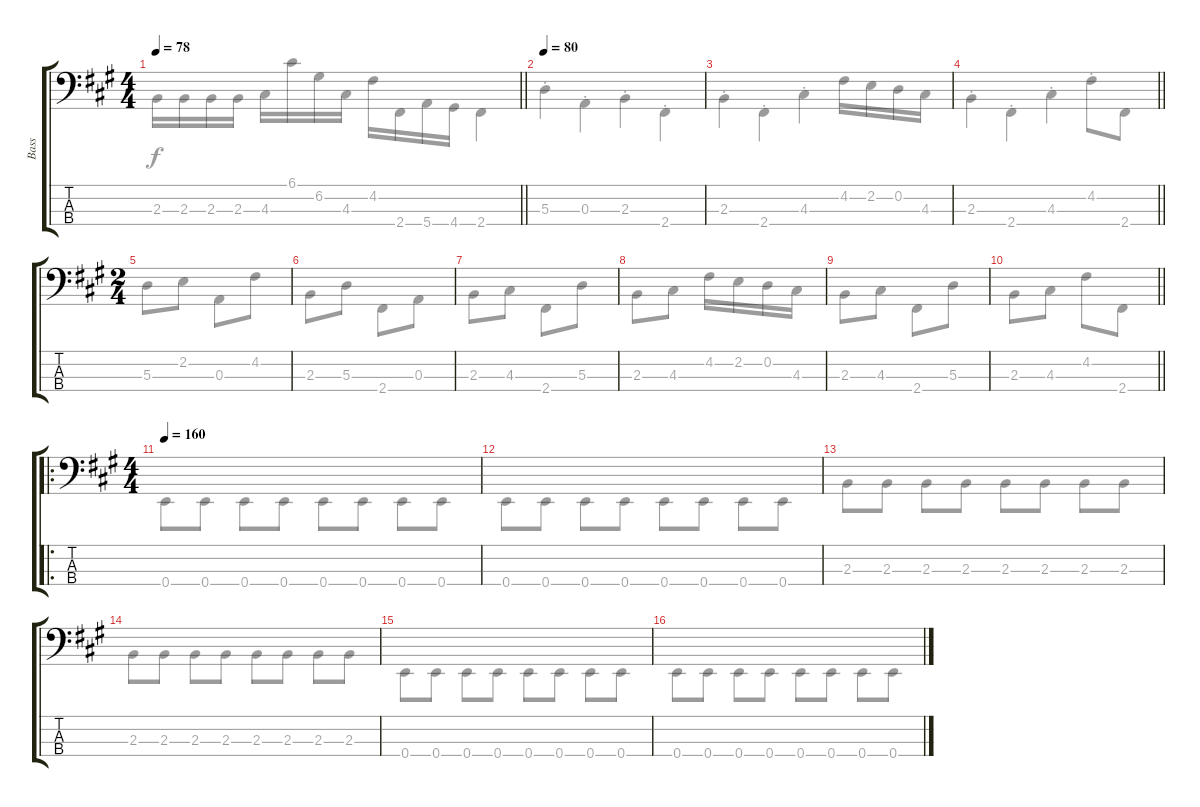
\track ("Bass" "Bass") {instrument electricbassfinger}
\staff {score tabs}
\tuning (G2 D2 A1 E1) {hide}
\voice
\ts (4 4)
\tempo 78
\clef f4
\barLineRight lightlight
\ks f#minor
|
\tempo 80
|
|
\barLineRight lightlight
|
\ts (2 4)
|
|
|
|
|
\barLineRight lightlight
|
\ro
\ts (4 4)
\tempo 160
|
|
|
|
|
\voice
\clef f4
\barLineRight lightlight
\ks f#minor
2.3.16{dy f} 2.3.16 2.3.16 2.3.16 4.3.16 6.1.16 6.2.16 4.3.16 4.2.16 2.4.16 5.4.16 4.4.16 2.4.4 |
5.3{st}.4 0.3{st}.4 2.3{st}.4 2.4{st}.4 |
2.3{st}.4 2.4{st}.4 4.3{st}.4 4.2.16 2.2.16 0.2.16 4.3.16 |
\barLineRight lightlight
2.3{st}.4 2.4{st}.4 4.3{st}.4 4.2{st}.8 2.4.8 |
5.3.8 2.2.8 0.3.8 4.2.8 |
2.3.8 5.3.8 2.4.8 0.3.8 |
2.3.8 4.3.8 2.4.8 5.3.8 |
2.3.8 4.3.8 4.2.16 2.2.16 0.2.16 4.3.16 |
2.3.8 4.3.8 2.4.8 5.3.8 |
\barLineRight lightlight
2.3.8 4.3.8 4.2.8 2.4.8 |
0.4.8 0.4.8 0.4.8 0.4.8 0.4.8 0.4.8 0.4.8 0.4.8 |
0.4.8 0.4.8 0.4.8 0.4.8 0.4.8 0.4.8 0.4.8 0.4.8 |
2.3.8 2.3.8 2.3.8 2.3.8 2.3.8 2.3.8 2.3.8 2.3.8 |
2.3.8 2.3.8 2.3.8 2.3.8 2.3.8 2.3.8 2.3.8 2.3.8 |
0.4.8 0.4.8 0.4.8 0.4.8 0.4.8 0.4.8 0.4.8 0.4.8 |
0.4.8 0.4.8 0.4.8 0.4.8 0.4.8 0.4.8 0.4.8 0.4.8
